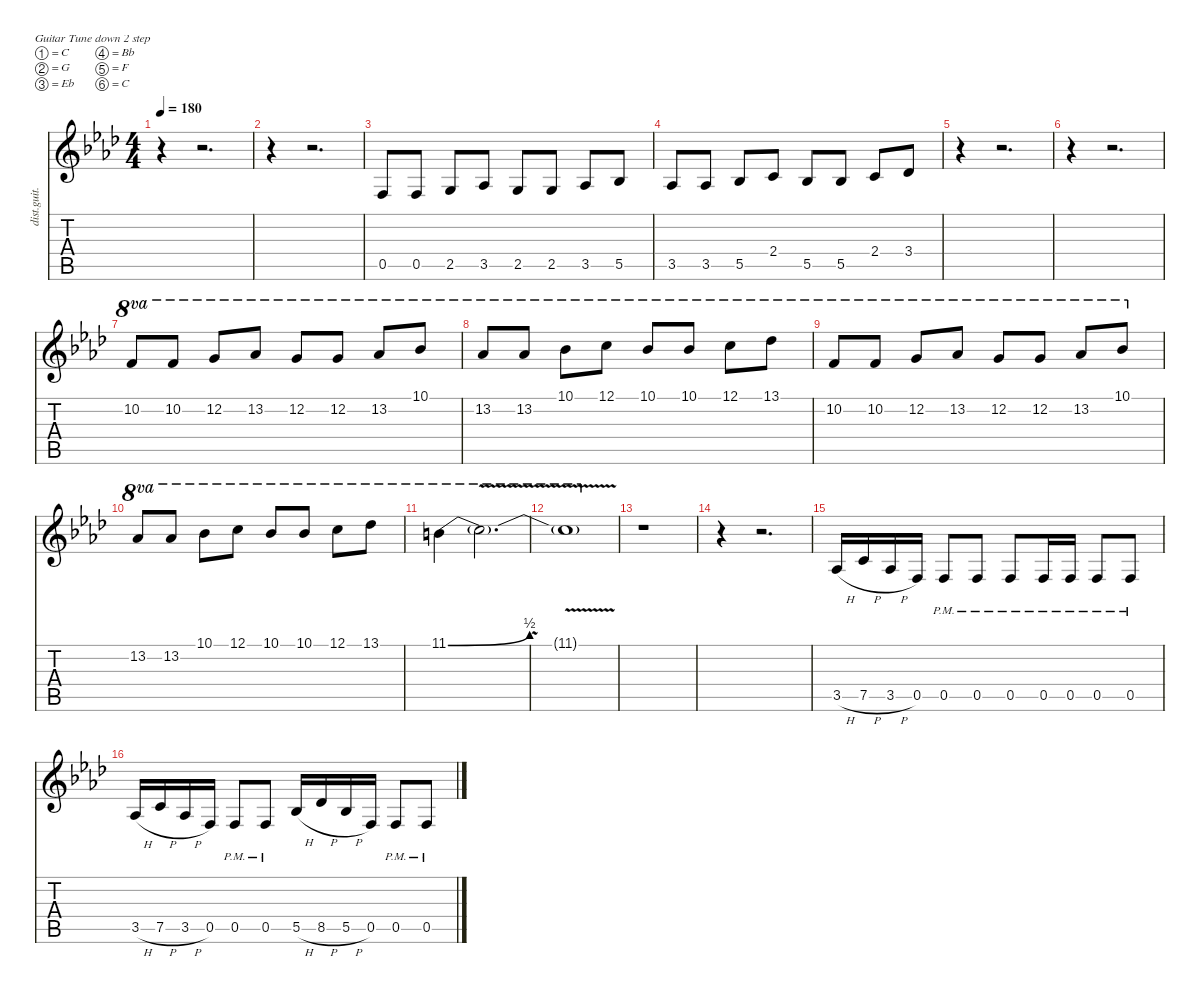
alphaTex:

\defaultSystemsLayout 4
\hideDynamics
\bracketExtendMode nobrackets
\track ("Rob" "dist.guit.") {solo instrument distortionguitar}
\staff {score tabs}
\tuning (C4 G3 Eb3 Bb2 F2 C2)
\ts (4 4)
\tempo 180
\clef g2
\ks fminor
r.4{dy f beam Down} r.2{d beam Down} |
r.4{beam Down} r.2{d beam Down} |
0.5{acc forcenatural}.8{beam Up} 0.5{acc forcenatural}.8{beam Up} 2.5{acc forcenatural}.8{beam Up} 3.5{acc b}.8{beam Up} 2.5{acc forcenatural}.8{beam Up} 2.5{acc forcenatural}.8{beam Up} 3.5{acc b}.8{beam Up} 5.5{acc b}.8{beam Up} |
3.5{acc b}.8{beam Up} 3.5{acc b}.8{beam Up} 5.5{acc b}.8{beam Up} 2.4{acc forcenatural}.8{beam Up} 5.5{acc b}.8{beam Up} 5.5{acc b}.8{beam Up} 2.4{acc forcenatural}.8{beam Up} 3.4{acc b}.8{beam Up} |
r.4{beam Down} r.2{d beam Down} |
r.4{beam Down} r.2{d beam Down} |
10.2{acc forcenatural}.8{ot 8va beam Up} 10.2{acc forcenatural}.8{ot 8va beam Up} 12.2{acc forcenatural}.8{ot 8va beam Up} 13.2{acc b}.8{ot 8va beam Up} 12.2{acc forcenatural}.8{ot 8va beam Up} 12.2{acc forcenatural}.8{ot 8va beam Up} 13.2{acc b}.8{ot 8va beam Up} 10.1{acc b}.8{ot 8va beam Up} |
13.2{acc b}.8{ot 8va beam Up} 13.2{acc b}.8{ot 8va beam Up} 10.1{acc b}.8{ot 8va beam Down} 12.1{acc forcenatural}.8{ot 8va beam Down} 10.1{acc b}.8{ot 8va beam Up} 10.1{acc b}.8{ot 8va beam Up} 12.1{acc forcenatural}.8{ot 8va beam Down} 13.1{acc b}.8{ot 8va beam Down} |
10.2{acc forcenatural}.8{ot 8va beam Up} 10.2{acc forcenatural}.8{ot 8va beam Up} 12.2{acc forcenatural}.8{ot 8va beam Up} 13.2{acc b}.8{ot 8va beam Up} 12.2{acc forcenatural}.8{ot 8va beam Up} 12.2{acc forcenatural}.8{ot 8va beam Up} 13.2{acc b}.8{ot 8va beam Up} 10.1{acc b}.8{ot 8va beam Up} |
13.2{acc b}.8{ot 8va beam Up} 13.2{acc b}.8{ot 8va beam Up} 10.1{acc b}.8{ot 8va beam Down} 12.1{acc forcenatural}.8{ot 8va beam Down} 10.1{acc b}.8{ot 8va beam Up} 10.1{acc b}.8{ot 8va beam Up} 12.1{acc forcenatural}.8{ot 8va beam Down} 13.1{acc b}.8{ot 8va beam Down} |
11.1{be (bend 0 0 60 2) acc forcenatural}.4{ot 8va beam Down} 11.1{v t}.2{d ot 8va beam Down} |
11.1{v t}.1{ot 8va beam Down} |
r.1{beam Down} |
r.4{beam Down} r.2{d beam Down} |
3.5{h acc b}.16{beam Up} 7.5{h acc forcenatural}.16{beam Up} 3.5{h acc b}.16{beam Up} 0.5{acc forcenatural}.16{beam Up} 0.5{pm acc forcenatural}.8{beam Up} 0.5{pm acc forcenatural}.8{beam Up} 0.5{pm acc forcenatural}.8{beam Up} 0.5{pm acc forcenatural}.16{beam Up} 0.5{pm acc forcenatural}.16{beam Up} 0.5{pm acc forcenatural}.8{beam Up} 0.5{pm acc forcenatural}.8{beam Up} |
3.5{h acc b}.16{beam Up} 7.5{h acc forcenatural}.16{beam Up} 3.5{h acc b}.16{beam Up} 0.5{acc forcenatural}.16{beam Up} 0.5{pm acc forcenatural}.8{beam Up} 0.5{pm acc forcenatural}.8{beam Up} 5.5{h acc b}.16{beam Up} 8.5{h acc b}.16{beam Up} 5.5{h acc b}.16{beam Up} 0.5{acc forcenatural}.16{beam Up} 0.5{pm acc forcenatural}.8{beam Up} 0.5{pm acc forcenatural}.8{beam Up}
